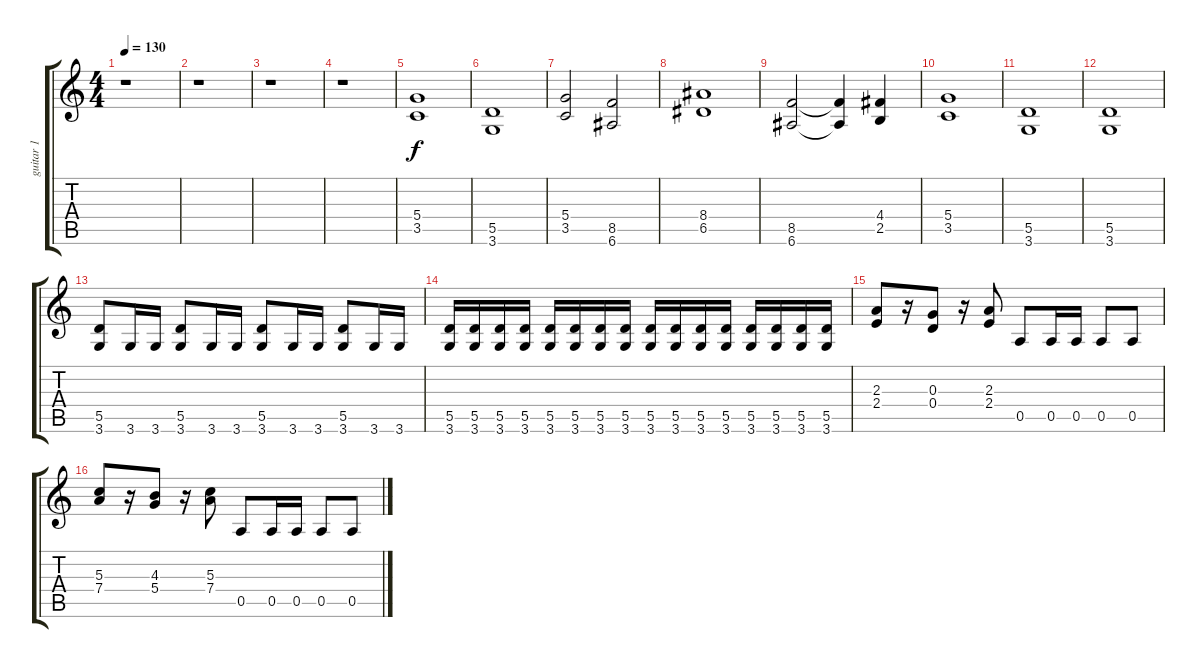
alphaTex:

\track ("guitar 1" "guitar 1") {instrument distortionguitar}
\staff {score tabs}
\tuning (E4 B3 G3 D3 A2 E2) {hide}
\ts (4 4)
\tempo 130
\clef g2
\ks c
r.1{dy f} |
r.1 |
r.1 |
r.1 |
(5.4 3.5).1 |
(5.5 3.6).1 |
(5.4 3.5).2 (8.5 6.6).2 |
(8.4 6.5).1 |
(8.5 6.6).2 (8.5{t} 6.6{t}).4 (4.4 2.5).4 |
(5.4 3.5).1 |
(5.5 3.6).1 |
(5.5 3.6).1 |
(5.5 3.6).8 3.6.16 3.6.16 (5.5 3.6).8 3.6.16 3.6.16 (5.5 3.6).8 3.6.16 3.6.16 (5.5 3.6).8 3.6.16 3.6.16 |
(5.5 3.6).16 (5.5 3.6).16 (5.5 3.6).16 (5.5 3.6).16 (5.5 3.6).16 (5.5 3.6).16 (5.5 3.6).16 (5.5 3.6).16 (5.5 3.6).16 (5.5 3.6).16 (5.5 3.6).16 (5.5 3.6).16 (5.5 3.6).16 (5.5 3.6).16 (5.5 3.6).16 (5.5 3.6).16 |
(2.3 2.4).8 r.16 (0.3 0.4).8 r.16 (2.3 2.4).8 0.5.8 0.5.16 0.5.16 0.5.8 0.5.8 |
(5.3 7.4).8 r.16 (4.3 5.4).8 r.16 (5.3 7.4).8 0.5.8 0.5.16 0.5.16 0.5.8 0.5.8
